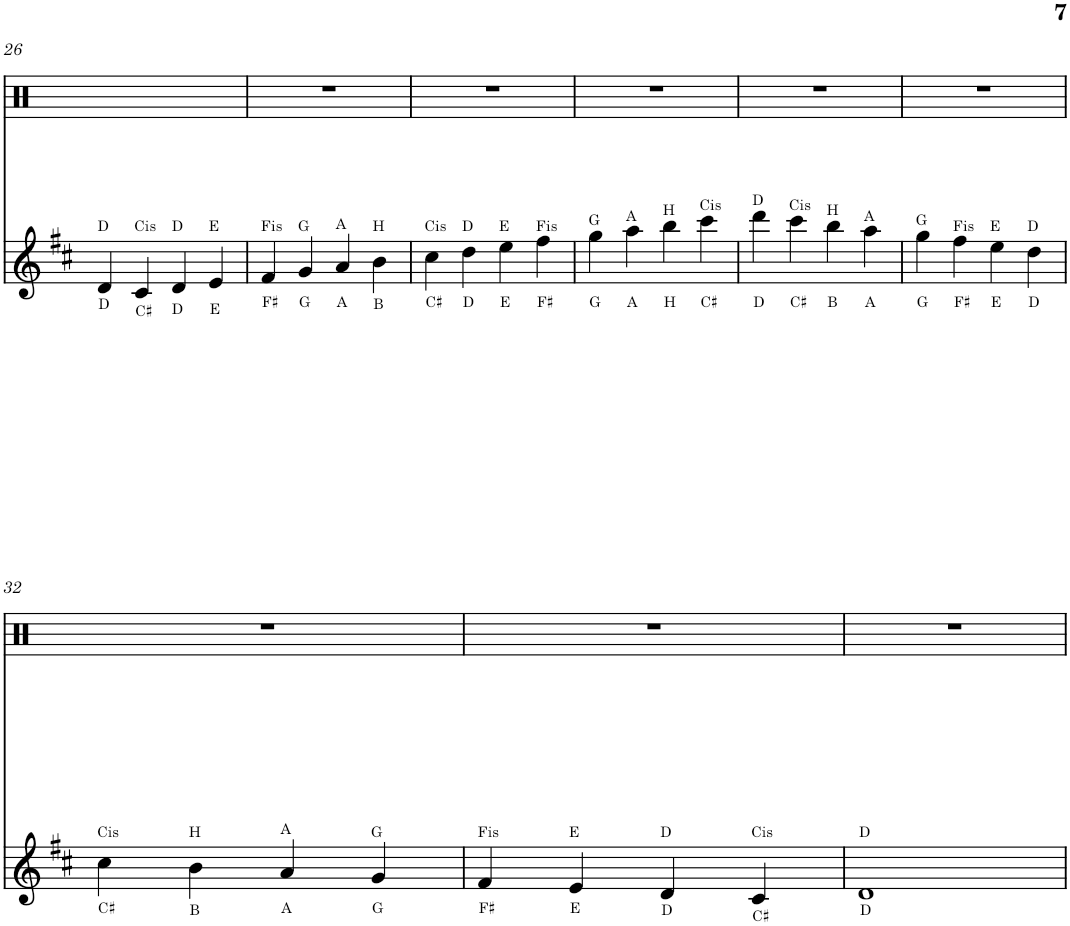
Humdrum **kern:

**kern	**kern
*part2	*part1
*staff2	*staff1
*I"Piano	*I"ドラムセット
*I'Pno	*
!!LO:PB:g=z
*clefG2	*clefX
*k[f#c#]	*k[]
*M4/4	*M4/4
=26	=26
!LO:TX:a:t=D	!
!LO:TX:b:t=D	!
4d/	1ryy
!LO:TX:a:t=Cis	!
!LO:TX:b:t=C♯	!
4c#/	.
!LO:TX:b:t=D	!
!LO:TX:a:t=D	!
4d/	.
!LO:TX:b:t=E	!
!LO:TX:a:t=E	!
4e/	.
=27	=27
!LO:TX:b:t=F♯	!
!LO:TX:a:t=Fis	!
4f#/	1r
!LO:TX:b:t=G	!
!LO:TX:a:t=G	!
4g/	.
!LO:TX:b:t=A	!
!LO:TX:a:t=A	!
4a/	.
!LO:TX:b:t=B	!
!LO:TX:a:t=H	!
4b\	.
=28	=28
!LO:TX:b:t=C♯	!
!LO:TX:a:t=Cis	!
4cc#\	1r
!LO:TX:b:t=D	!
!LO:TX:a:t=D	!
4dd\	.
!LO:TX:b:t=E	!
!LO:TX:a:t=E	!
4ee\	.
!LO:TX:b:t=F♯	!
!LO:TX:a:t=Fis	!
4ff#\	.
=29	=29
!LO:TX:b:t=G	!
!LO:TX:a:t=G	!
4gg\	1r
!LO:TX:b:t=A	!
!LO:TX:a:t=A	!
4aa\	.
!LO:TX:b:t=H	!
!LO:TX:a:t=H	!
4bb\	.
!LO:TX:b:t=C♯	!
!LO:TX:a:t=Cis	!
4ccc#\	.
=30	=30
!LO:TX:b:t=D	!
!LO:TX:a:t=D	!
4ddd\	1r
!LO:TX:a:t=Cis	!
!LO:TX:b:t=C♯	!
4ccc#\	.
!LO:TX:a:t=H	!
!LO:TX:b:t=B	!
4bb\	.
!LO:TX:a:t=A	!
!LO:TX:b:t=A	!
4aa\	.
=31	=31
!LO:TX:a:t=G	!
!LO:TX:b:t=G	!
4gg\	1r
!LO:TX:a:t=Fis	!
!LO:TX:b:t=F♯	!
4ff#\	.
!LO:TX:a:t=E	!
!LO:TX:b:t=E	!
4ee\	.
!LO:TX:a:t=D	!
!LO:TX:b:t=D	!
4dd\	.
!!LO:LB:g=z
=32	=32
!LO:TX:a:t=Cis	!
!LO:TX:b:t=C♯	!
4cc#\	1r
!LO:TX:a:t=H	!
!LO:TX:b:t=B	!
4b\	.
!LO:TX:a:t=A	!
!LO:TX:b:t=A	!
4a/	.
!LO:TX:a:t=G	!
!LO:TX:b:t=G	!
4g/	.
=33	=33
!LO:TX:a:t=Fis	!
!LO:TX:b:t=F♯	!
4f#/	1r
!LO:TX:a:t=E	!
!LO:TX:b:t=E	!
4e/	.
!LO:TX:a:t=D	!
!LO:TX:b:t=D	!
4d/	.
!LO:TX:a:t=Cis	!
!LO:TX:b:t=C♯	!
4c#/	.
=34	=34
!LO:TX:a:t=D	!
!LO:TX:b:t=D	!
1d	1r
=	=
*-	*-
